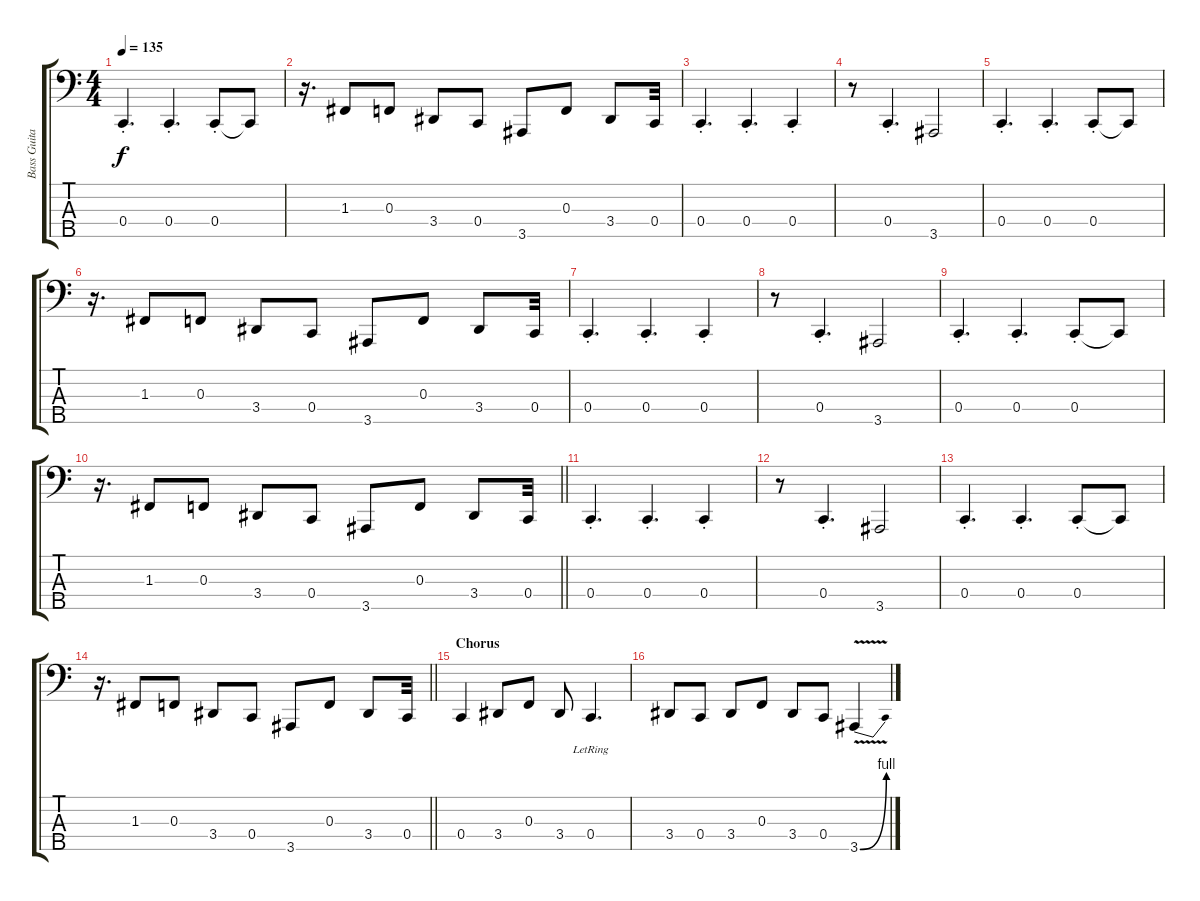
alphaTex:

\track ("Bass Guitar" "Bass Guita") {instrument electricbassfinger}
\staff {score tabs}
\tuning (Eb2 Bb1 F1 C1 G0) {hide}
\ts (4 4)
\tempo 135
\clef f4
\ks c
0.4{st}.4{d dy f} 0.4{st}.4{d} 0.4{st}.8 0.4{t}.8 |
r.16{d} 1.3.8 0.3.8 3.4.8 0.4.8 3.5.8 0.3.8 3.4.8 0.4.32 |
0.4{st}.4{d} 0.4{st}.4{d} 0.4{st}.4 |
r.8 0.4{st}.4{d} 3.5.2 |
0.4{st}.4{d} 0.4{st}.4{d} 0.4{st}.8 0.4{t}.8 |
r.16{d} 1.3.8 0.3.8 3.4.8 0.4.8 3.5.8 0.3.8 3.4.8 0.4.32 |
0.4{st}.4{d} 0.4{st}.4{d} 0.4{st}.4 |
r.8 0.4{st}.4{d} 3.5.2 |
0.4{st}.4{d} 0.4{st}.4{d} 0.4{st}.8 0.4{t}.8 |
\barLineRight lightlight
r.16{d} 1.3.8 0.3.8 3.4.8 0.4.8 3.5.8 0.3.8 3.4.8 0.4.32 |
0.4{st}.4{d} 0.4{st}.4{d} 0.4{st}.4 |
r.8 0.4{st}.4{d} 3.5.2 |
0.4{st}.4{d} 0.4{st}.4{d} 0.4{st}.8 0.4{t}.8 |
\barLineRight lightlight
r.16{d} 1.3.8 0.3.8 3.4.8 0.4.8 3.5.8 0.3.8 3.4.8 0.4.32 |
\section ("" "Chorus")
0.4.4 3.4.8 0.3.8 3.4.8 0.4{lr}.4{d} |
3.4.8 0.4.8 3.4.8 0.3.8 3.4.8 0.4.8 3.5{be (bend 0 0 60 4) v}.4
